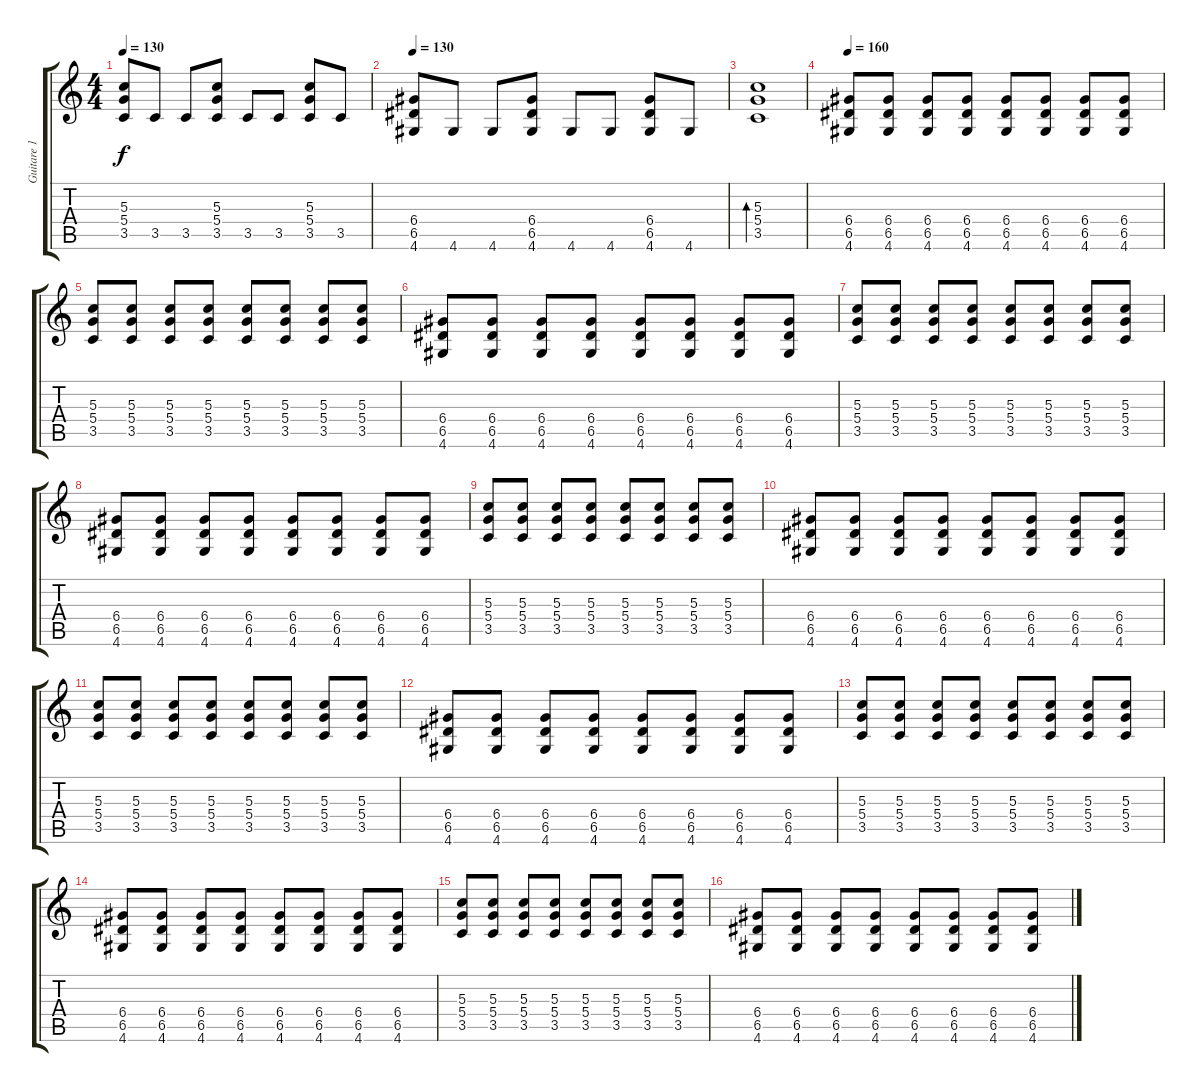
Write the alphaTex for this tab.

\track ("Guitare 1" "Guitare 1") {instrument electricguitarmuted}
\staff {score tabs}
\tuning (E4 B3 G3 D3 A2 E2) {hide}
\ts (4 4)
\tempo 130
\clef g2
\ks c
(5.3 5.4 3.5).8{dy f} 3.5.8 3.5.8 (5.3 5.4 3.5).8 3.5.8 3.5.8 (5.3 5.4 3.5).8 3.5.8 |
\tempo 130
(6.4 6.5 4.6).8 4.6.8 4.6.8 (6.4 6.5 4.6).8 4.6.8 4.6.8 (6.4 6.5 4.6).8 4.6.8 |
(5.3 5.4 3.5).1{bd 480} |
\tempo 160
(6.4 6.5 4.6).8{volume 12 instrument distortionguitar} (6.4 6.5 4.6).8 (6.4 6.5 4.6).8 (6.4 6.5 4.6).8 (6.4 6.5 4.6).8 (6.4 6.5 4.6).8 (6.4 6.5 4.6).8 (6.4 6.5 4.6).8 |
(5.3 5.4 3.5).8 (5.3 5.4 3.5).8 (5.3 5.4 3.5).8 (5.3 5.4 3.5).8 (5.3 5.4 3.5).8 (5.3 5.4 3.5).8 (5.3 5.4 3.5).8 (5.3 5.4 3.5).8 |
(6.4 6.5 4.6).8 (6.4 6.5 4.6).8 (6.4 6.5 4.6).8 (6.4 6.5 4.6).8 (6.4 6.5 4.6).8 (6.4 6.5 4.6).8 (6.4 6.5 4.6).8 (6.4 6.5 4.6).8 |
(5.3 5.4 3.5).8 (5.3 5.4 3.5).8 (5.3 5.4 3.5).8 (5.3 5.4 3.5).8 (5.3 5.4 3.5).8 (5.3 5.4 3.5).8 (5.3 5.4 3.5).8 (5.3 5.4 3.5).8 |
(6.4 6.5 4.6).8 (6.4 6.5 4.6).8 (6.4 6.5 4.6).8 (6.4 6.5 4.6).8 (6.4 6.5 4.6).8 (6.4 6.5 4.6).8 (6.4 6.5 4.6).8 (6.4 6.5 4.6).8 |
(5.3 5.4 3.5).8 (5.3 5.4 3.5).8 (5.3 5.4 3.5).8 (5.3 5.4 3.5).8 (5.3 5.4 3.5).8 (5.3 5.4 3.5).8 (5.3 5.4 3.5).8 (5.3 5.4 3.5).8 |
(6.4 6.5 4.6).8 (6.4 6.5 4.6).8 (6.4 6.5 4.6).8 (6.4 6.5 4.6).8 (6.4 6.5 4.6).8 (6.4 6.5 4.6).8 (6.4 6.5 4.6).8 (6.4 6.5 4.6).8 |
(5.3 5.4 3.5).8 (5.3 5.4 3.5).8 (5.3 5.4 3.5).8 (5.3 5.4 3.5).8 (5.3 5.4 3.5).8 (5.3 5.4 3.5).8 (5.3 5.4 3.5).8 (5.3 5.4 3.5).8 |
(6.4 6.5 4.6).8 (6.4 6.5 4.6).8 (6.4 6.5 4.6).8 (6.4 6.5 4.6).8 (6.4 6.5 4.6).8 (6.4 6.5 4.6).8 (6.4 6.5 4.6).8 (6.4 6.5 4.6).8 |
(5.3 5.4 3.5).8 (5.3 5.4 3.5).8 (5.3 5.4 3.5).8 (5.3 5.4 3.5).8 (5.3 5.4 3.5).8 (5.3 5.4 3.5).8 (5.3 5.4 3.5).8 (5.3 5.4 3.5).8 |
(6.4 6.5 4.6).8 (6.4 6.5 4.6).8 (6.4 6.5 4.6).8 (6.4 6.5 4.6).8 (6.4 6.5 4.6).8 (6.4 6.5 4.6).8 (6.4 6.5 4.6).8 (6.4 6.5 4.6).8 |
(5.3 5.4 3.5).8 (5.3 5.4 3.5).8 (5.3 5.4 3.5).8 (5.3 5.4 3.5).8 (5.3 5.4 3.5).8 (5.3 5.4 3.5).8 (5.3 5.4 3.5).8 (5.3 5.4 3.5).8 |
(6.4 6.5 4.6).8 (6.4 6.5 4.6).8 (6.4 6.5 4.6).8 (6.4 6.5 4.6).8 (6.4 6.5 4.6).8 (6.4 6.5 4.6).8 (6.4 6.5 4.6).8 (6.4 6.5 4.6).8
